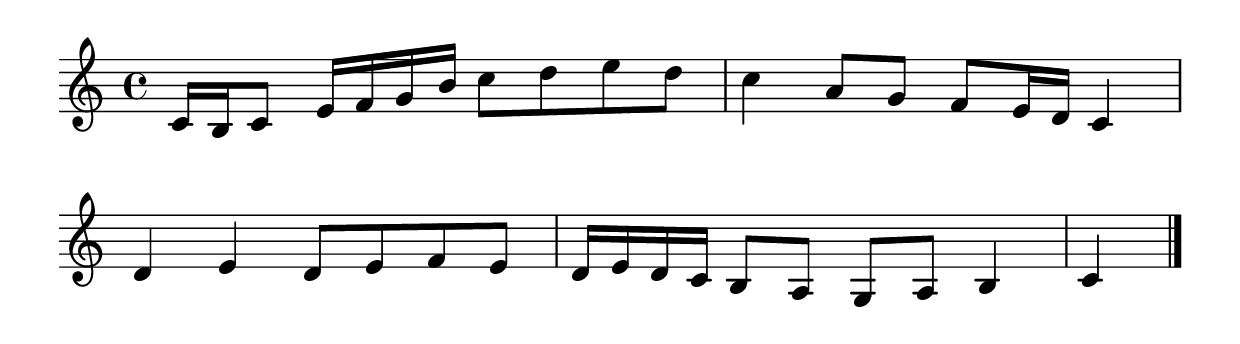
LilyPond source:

#(set-global-staff-size 25)
\paper {indent = 0\cm}
\header{tagline = ""}

\score{
 << 

\absolute {
\override Score.BarNumber.break-visibility = ##(#f #f #f) c'16 b16 c'8 e'16 f'16 g'16 b'16 c''8 d''8 e''8 d''8 c''4 a'8 g'8 f'8 e'16 d'16 c'4 d'4 e'4 d'8 e'8 f'8 e'8 d'16 e'16 d'16 c'16 b8 a8 g8 a8 b4 c'4 \bar"|."
}

>>
\midi{}
\layout{}
}
